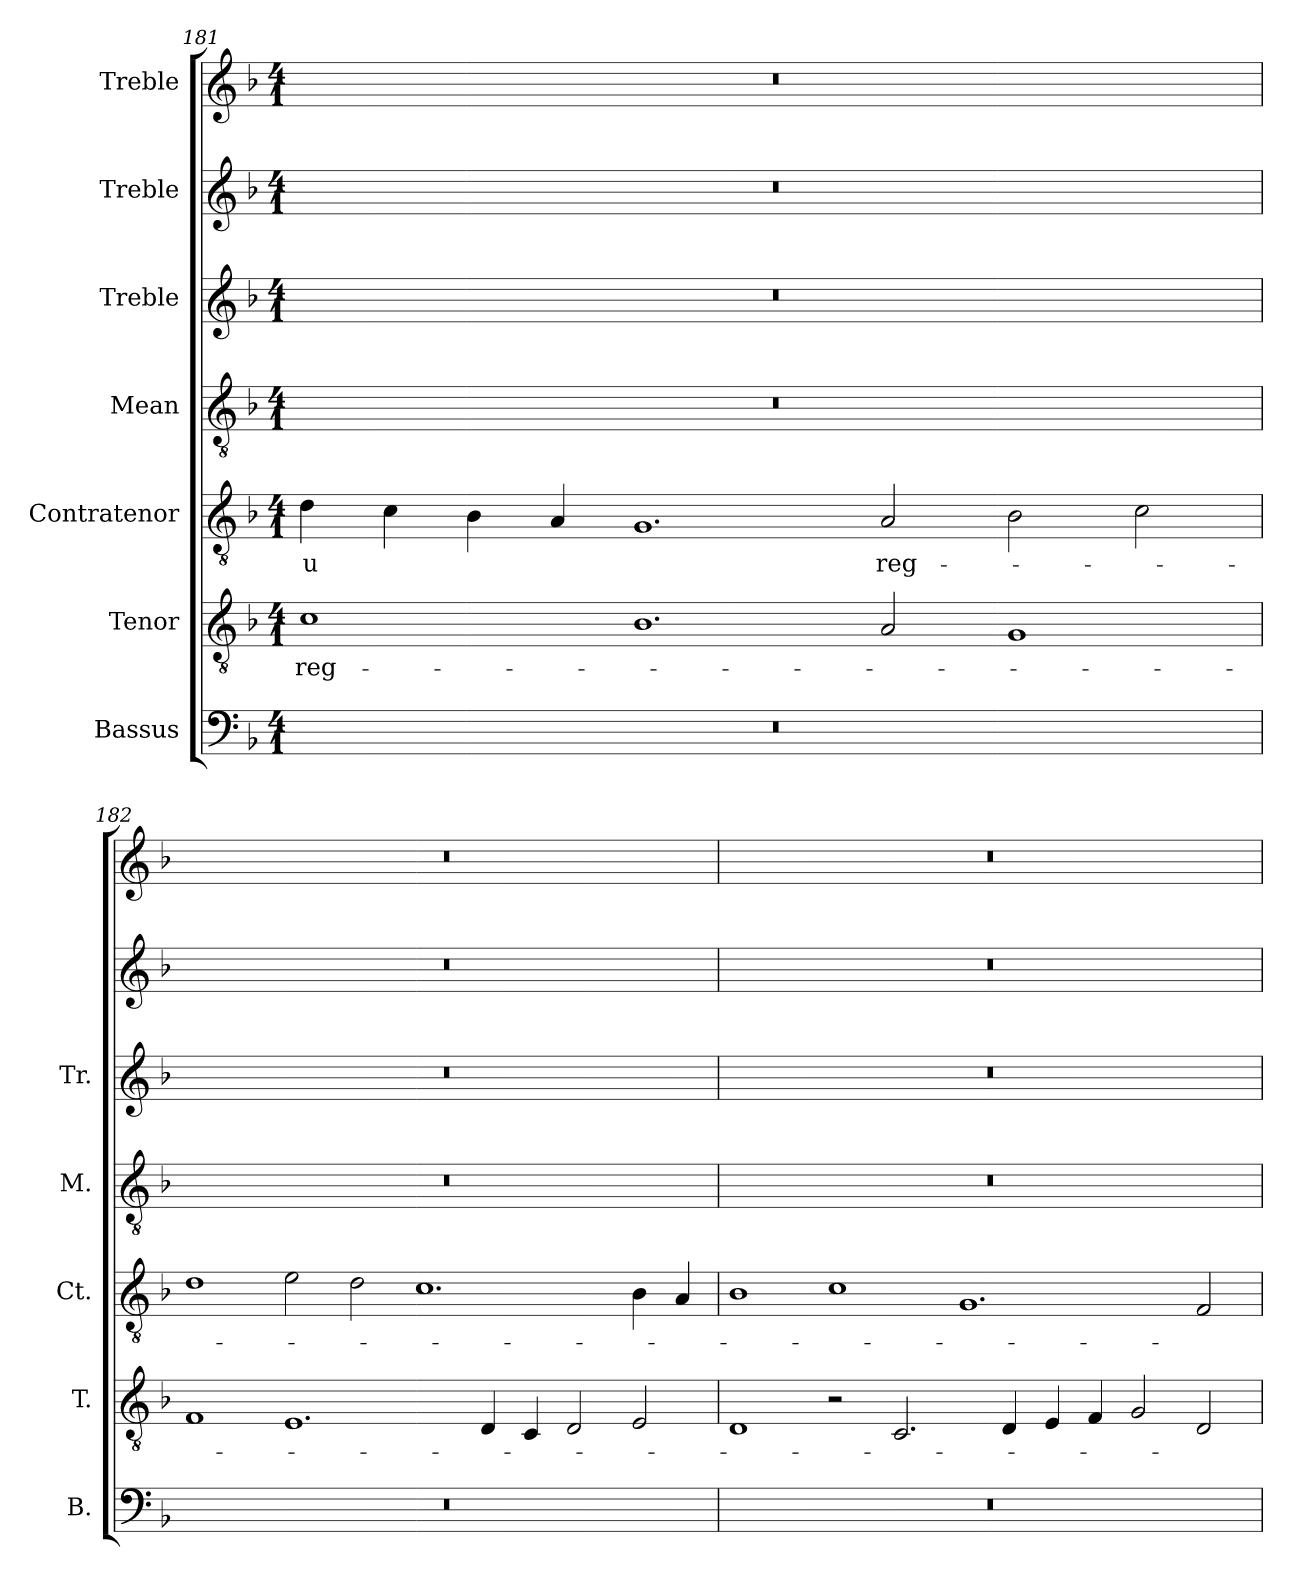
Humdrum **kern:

**kern	**kern	**text	**kern	**text	**kern	**kern	**kern	**kern
*part7	*part6	*part6	*part5	*part5	*part4	*part3	*part2	*part1
*staff7	*staff6	*staff6	*staff5	*staff5	*staff4	*staff3	*staff2	*staff1
*I"Bassus	*I"Tenor	*	*I"Contratenor	*	*I"Mean	*I"Treble	*I"Treble	*I"Treble
*I'B.	*I'T.	*	*I'Ct.	*	*I'M.	*I'Tr.	*	*
*clefF4	*clefGv2	*	*clefGv2	*	*clefGv2	*clefG2	*clefG2	*clefG2
*	*ITrd7c12	*	*ITrd7c12	*	*ITrd7c12	*	*	*
*k[b-]	*k[b-]	*	*k[b-]	*	*k[b-]	*k[b-]	*k[b-]	*k[b-]
*F:	*F:	*	*F:	*	*F:	*F:	*F:	*F:
*M4/1	*M4/1	*	*M4/1	*	*M4/1	*M4/1	*M4/1	*M4/1
=181	=181	=181	=181	=181	=181	=181	=181	=181
!LO:N:vis=1	!	!	!	!	!	!	!	!
!	!	!LO:LY:b:color=#000000	!	!	!	!	!	!
!	!	!	!	!LO:LY:b:color=#000000	!LO:N:vis=1	!LO:N:vis=1	!LO:N:vis=1	!LO:N:vis=1
00r	1Ci	reg-	4Di\	-u	00r	00r	00r	00r
.	.	.	4Ci\	.	.	.	.	.
.	.	.	4BB-i\	.	.	.	.	.
.	.	.	4AAi/	.	.	.	.	.
.	1.BB-i	.	1.GGi	.	.	.	.	.
!	!	!	!	!LO:LY:b:color=#000000	!	!	!	!
.	2AAi/	.	2AAi/	reg-	.	.	.	.
.	1GGi	.	2BB-i\	.	.	.	.	.
.	.	.	2Ci\	.	.	.	.	.
=182	=182	=182	=182	=182	=182	=182	=182	=182
!LO:N:vis=1	!	!	!	!	!LO:N:vis=1	!LO:N:vis=1	!LO:N:vis=1	!LO:N:vis=1
00r	1FFi	.	1Di	.	00r	00r	00r	00r
.	1.EEi	.	2Ei\	.	.	.	.	.
.	.	.	2Di\	.	.	.	.	.
.	.	.	1.Ci	.	.	.	.	.
.	4DDi/	.	.	.	.	.	.	.
.	4CCi/	.	.	.	.	.	.	.
.	2DDi/	.	.	.	.	.	.	.
.	2EEi/	.	4BB-i\	.	.	.	.	.
.	.	.	4AAi/	.	.	.	.	.
!!LO:LB:g=z
=183	=183	=183	=183	=183	=183	=183	=183	=183
!LO:N:vis=1	!	!	!	!	!LO:N:vis=1	!LO:N:vis=1	!LO:N:vis=1	!LO:N:vis=1
00r	1DDi	.	1BB-i	.	00r	00r	00r	00r
.	2r	.	1Ci	.	.	.	.	.
.	2.CCi/	.	.	.	.	.	.	.
.	.	.	1.GGi	.	.	.	.	.
.	4DDi/	.	.	.	.	.	.	.
.	4EEi/	.	.	.	.	.	.	.
.	4FFi/	.	.	.	.	.	.	.
.	2GGi/	.	.	.	.	.	.	.
.	2DDi/	.	2FFi/	.	.	.	.	.
=	=	=	=	=	=	=	=	=
*-	*-	*-	*-	*-	*-	*-	*-	*-
